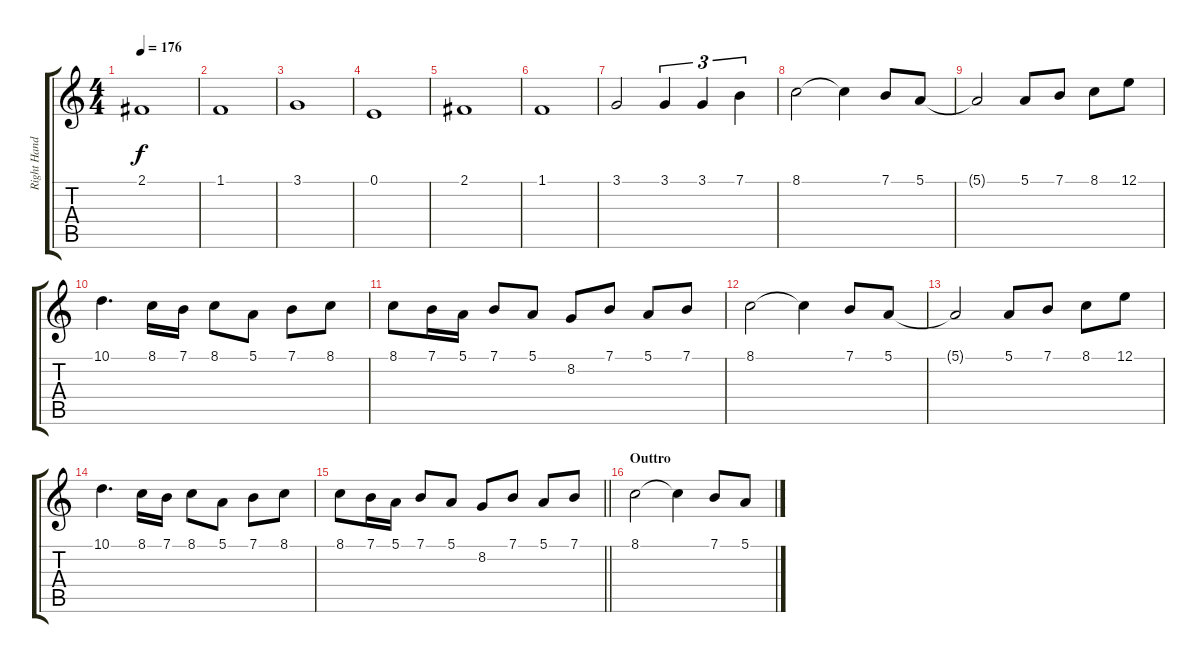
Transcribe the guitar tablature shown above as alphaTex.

\track ("Right Hand" "Right Hand") {instrument stringensemble1}
\staff {score tabs}
\tuning (E4 B3 G3 D3 A2 E2) {hide}
\ts (4 4)
\tempo 176
\clef g2
\ks c
2.1.1{dy f} |
1.1.1 |
3.1.1 |
0.1.1 |
2.1.1 |
1.1.1 |
3.1.2 3.1.4{tu (3 2)} 3.1.4{tu (3 2)} 7.1.4{tu (3 2)} |
8.1.2 8.1{t}.4 7.1.8 5.1.8 |
5.1{t}.2 5.1.8 7.1.8 8.1.8 12.1.8 |
10.1.4{d} 8.1.16 7.1.16 8.1.8 5.1.8 7.1.8 8.1.8 |
8.1.8 7.1.16 5.1.16 7.1.8 5.1.8 8.2.8 7.1.8 5.1.8 7.1.8 |
8.1.2 8.1{t}.4 7.1.8 5.1.8 |
5.1{t}.2 5.1.8 7.1.8 8.1.8 12.1.8 |
10.1.4{d} 8.1.16 7.1.16 8.1.8 5.1.8 7.1.8 8.1.8 |
\barLineRight lightlight
8.1.8 7.1.16 5.1.16 7.1.8 5.1.8 8.2.8 7.1.8 5.1.8 7.1.8 |
\section ("" "Outtro")
8.1.2 8.1{t}.4 7.1.8 5.1.8
